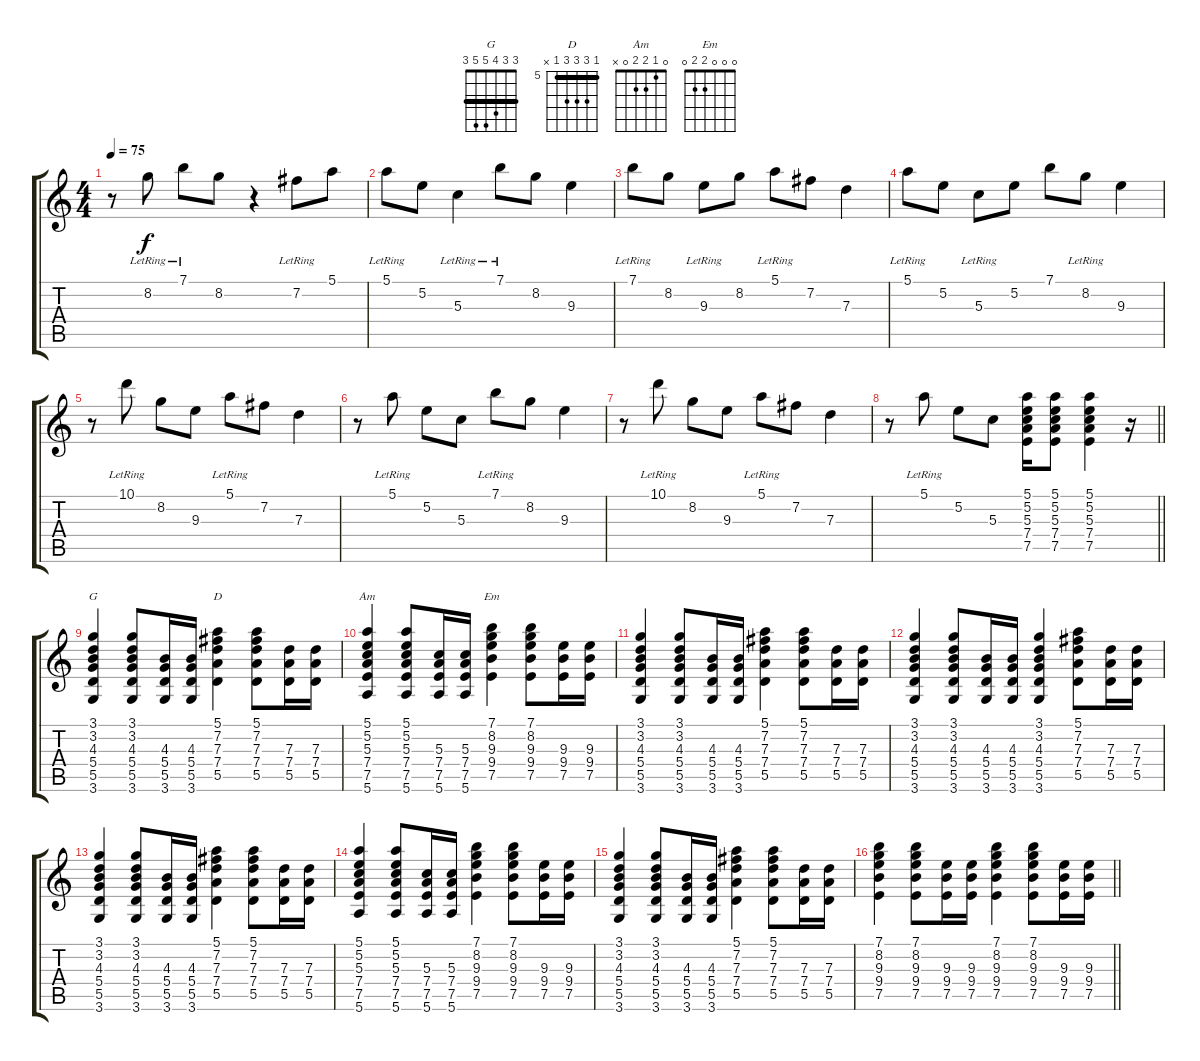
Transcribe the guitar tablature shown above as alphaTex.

\track "" {instrument acousticguitarsteel}
\staff {score tabs}
\tuning (E4 B3 G3 D3 A2 E2) {hide}
\chord ("G" 3 3 4 5 5 3) {barre 3}
\chord ("D" 5 7 7 7 5 x) {firstfret 5 barre 5}
\chord ("Am" 0 1 2 2 0 x)
\chord ("Em" 0 0 0 2 2 0)
\ts (4 4)
\section ("" "")
\tempo 75
\clef g2
\ks c
r.8{dy f} 8.2{lr}.8 7.1{lr}.8 8.2.8 r.4 7.2{lr}.8 5.1.8 |
5.1{lr}.8 5.2.8 5.3{lr}.4 7.1{lr}.8 8.2.8 9.3.4 |
7.1{lr}.8 8.2.8 9.3{lr}.8 8.2.8 5.1{lr}.8 7.2.8 7.3.4 |
5.1{lr}.8 5.2.8 5.3{lr}.8 5.2.8 7.1.8 8.2{lr}.8 9.3.4 |
r.8 10.1{lr}.8 8.2.8 9.3.8 5.1{lr}.8 7.2.8 7.3.4 |
r.8 5.1{lr}.8 5.2.8 5.3.8 7.1{lr}.8 8.2.8 9.3.4 |
r.8 10.1{lr}.8 8.2.8 9.3.8 5.1{lr}.8 7.2.8 7.3.4 |
\barLineRight lightlight
r.8 5.1{lr}.8 5.2.8 5.3.8 (5.1 5.2 5.3 7.4 7.5).16 (5.1 5.2 5.3 7.4 7.5).8 (5.1 5.2 5.3 7.4 7.5).4 r.16 |
\section ("" "")
(3.1 3.2 4.3 5.4 5.5 3.6).4{ch "G"} (3.1 3.2 4.3 5.4 5.5 3.6).8 (4.3 5.4 5.5 3.6).16 (4.3 5.4 5.5 3.6).16 (5.1 7.2 7.3 7.4 5.5).4{ch "D"} (5.1 7.2 7.3 7.4 5.5).8 (7.3 7.4 5.5).16 (7.3 7.4 5.5).16 |
(5.1 5.2 5.3 7.4 7.5 5.6).4{ch "Am"} (5.1 5.2 5.3 7.4 7.5 5.6).8 (5.3 7.4 7.5 5.6).16 (5.3 7.4 7.5 5.6).16 (7.1 8.2 9.3 9.4 7.5).4{ch "Em"} (7.1 8.2 9.3 9.4 7.5).8 (9.3 9.4 7.5).16 (9.3 9.4 7.5).16 |
(3.1 3.2 4.3 5.4 5.5 3.6).4 (3.1 3.2 4.3 5.4 5.5 3.6).8 (4.3 5.4 5.5 3.6).16 (4.3 5.4 5.5 3.6).16 (5.1 7.2 7.3 7.4 5.5).4 (5.1 7.2 7.3 7.4 5.5).8 (7.3 7.4 5.5).16 (7.3 7.4 5.5).16 |
(3.1 3.2 4.3 5.4 5.5 3.6).4 (3.1 3.2 4.3 5.4 5.5 3.6).8 (4.3 5.4 5.5 3.6).16 (4.3 5.4 5.5 3.6).16 (3.1 3.2 4.3 5.4 5.5 3.6).4 (5.1 7.2 7.3 7.4 5.5).8 (7.3 7.4 5.5).16 (7.3 7.4 5.5).16 |
(3.1 3.2 4.3 5.4 5.5 3.6).4 (3.1 3.2 4.3 5.4 5.5 3.6).8 (4.3 5.4 5.5 3.6).16 (4.3 5.4 5.5 3.6).16 (5.1 7.2 7.3 7.4 5.5).4 (5.1 7.2 7.3 7.4 5.5).8 (7.3 7.4 5.5).16 (7.3 7.4 5.5).16 |
(5.1 5.2 5.3 7.4 7.5 5.6).4 (5.1 5.2 5.3 7.4 7.5 5.6).8 (5.3 7.4 7.5 5.6).16 (5.3 7.4 7.5 5.6).16 (7.1 8.2 9.3 9.4 7.5).4 (7.1 8.2 9.3 9.4 7.5).8 (9.3 9.4 7.5).16 (9.3 9.4 7.5).16 |
(3.1 3.2 4.3 5.4 5.5 3.6).4 (3.1 3.2 4.3 5.4 5.5 3.6).8 (4.3 5.4 5.5 3.6).16 (4.3 5.4 5.5 3.6).16 (5.1 7.2 7.3 7.4 5.5).4 (5.1 7.2 7.3 7.4 5.5).8 (7.3 7.4 5.5).16 (7.3 7.4 5.5).16 |
\barLineRight lightlight
(7.1 8.2 9.3 9.4 7.5).4 (7.1 8.2 9.3 9.4 7.5).8 (9.3 9.4 7.5).16 (9.3 9.4 7.5).16 (7.1 8.2 9.3 9.4 7.5).4 (7.1 8.2 9.3 9.4 7.5).8 (9.3 9.4 7.5).16 (9.3 9.4 7.5).16
